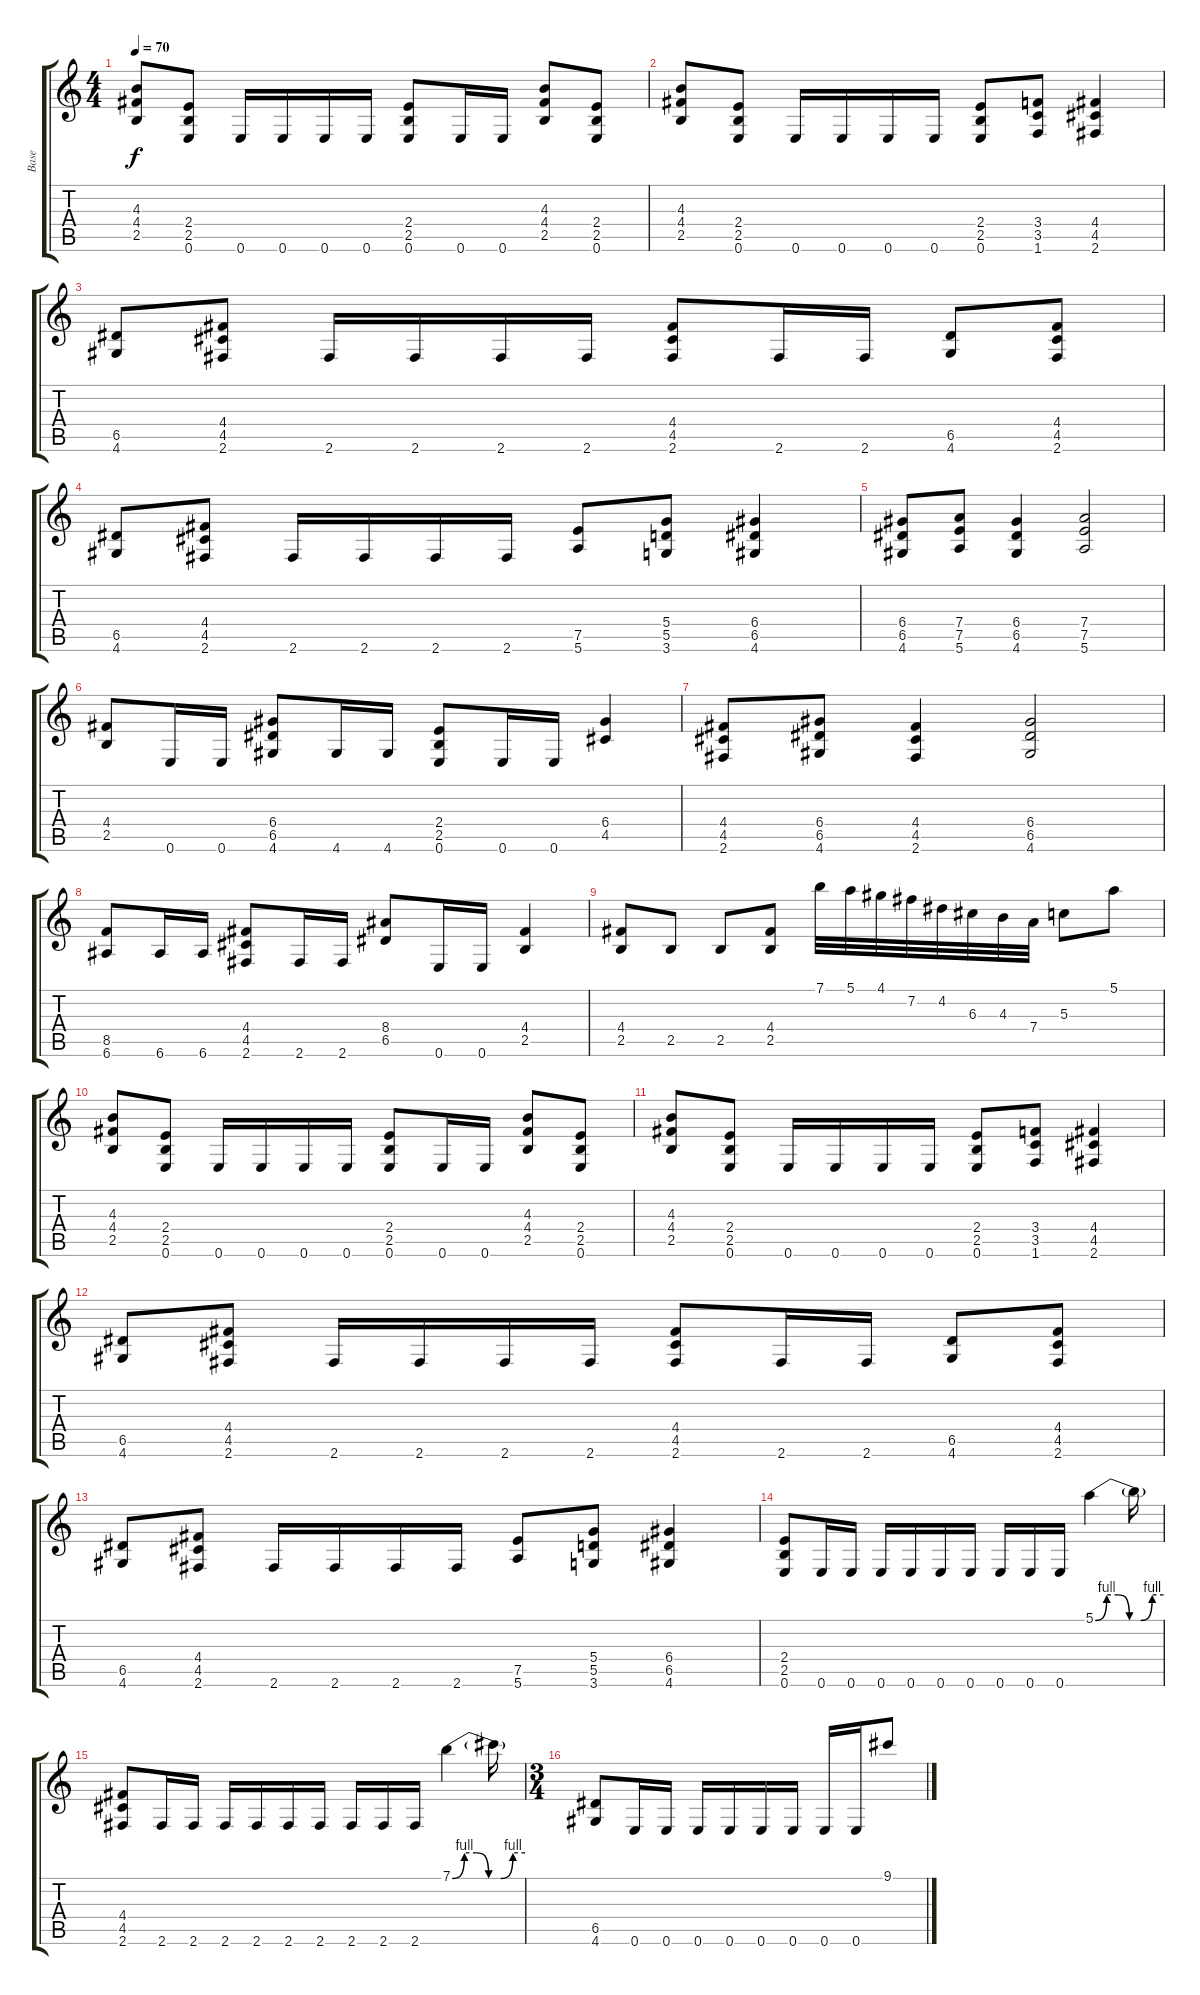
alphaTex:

\track ("Base" "Base") {instrument distortionguitar}
\staff {score tabs}
\tuning (E4 B3 G3 D3 A2 E2) {hide}
\ts (4 4)
\tempo 70
\clef g2
\ks c
(4.3 4.4 2.5).8{dy f instrument distortionguitar} (2.4 2.5 0.6).8 0.6.16 0.6.16 0.6.16 0.6.16 (2.4 2.5 0.6).8 0.6.16 0.6.16 (4.3 4.4 2.5).8 (2.4 2.5 0.6).8 |
(4.3 4.4 2.5).8 (2.4 2.5 0.6).8 0.6.16 0.6.16 0.6.16 0.6.16 (2.4 2.5 0.6).8 (3.4 3.5 1.6).8 (4.4 4.5 2.6).4 |
(6.5 4.6).8 (4.4 4.5 2.6).8 2.6.16 2.6.16 2.6.16 2.6.16 (4.4 4.5 2.6).8 2.6.16 2.6.16 (6.5 4.6).8 (4.4 4.5 2.6).8 |
(6.5 4.6).8 (4.4 4.5 2.6).8 2.6.16 2.6.16 2.6.16 2.6.16 (7.5 5.6).8 (5.4 5.5 3.6).8 (6.4 6.5 4.6).4 |
(6.4 6.5 4.6).8 (7.4 7.5 5.6).8 (6.4 6.5 4.6).4 (7.4 7.5 5.6).2 |
(4.4 2.5).8 0.6.16 0.6.16 (6.4 6.5 4.6).8 4.6.16 4.6.16 (2.4 2.5 0.6).8 0.6.16 0.6.16 (6.4 4.5).4 |
(4.4 4.5 2.6).8 (6.4 6.5 4.6).8 (4.4 4.5 2.6).4 (6.4 6.5 4.6).2 |
(8.5 6.6).8 6.6.16 6.6.16 (4.4 4.5 2.6).8 2.6.16 2.6.16 (8.4 6.5).8 0.6.16 0.6.16 (4.4 2.5).4 |
(4.4 2.5).8 2.5.8 2.5.8 (4.4 2.5).8 7.1.32 5.1.32 4.1.32 7.2.32 4.2.32 6.3.32 4.3.32 7.4.32 5.3.8 5.1.8 |
(4.3 4.4 2.5).8 (2.4 2.5 0.6).8 0.6.16 0.6.16 0.6.16 0.6.16 (2.4 2.5 0.6).8 0.6.16 0.6.16 (4.3 4.4 2.5).8 (2.4 2.5 0.6).8 |
(4.3 4.4 2.5).8 (2.4 2.5 0.6).8 0.6.16 0.6.16 0.6.16 0.6.16 (2.4 2.5 0.6).8 (3.4 3.5 1.6).8 (4.4 4.5 2.6).4 |
(6.5 4.6).8 (4.4 4.5 2.6).8 2.6.16 2.6.16 2.6.16 2.6.16 (4.4 4.5 2.6).8 2.6.16 2.6.16 (6.5 4.6).8 (4.4 4.5 2.6).8 |
(6.5 4.6).8 (4.4 4.5 2.6).8 2.6.16 2.6.16 2.6.16 2.6.16 (7.5 5.6).8 (5.4 5.5 3.6).8 (6.4 6.5 4.6).4 |
(2.4 2.5 0.6).8 0.6.16 0.6.16 0.6.16 0.6.16 0.6.16 0.6.16 0.6.16 0.6.16 0.6.16 5.1{be (custom 0 0 10 4 20 4 30 0 40 0 50 4 60 4)}.4 5.1{t}.16 |
(4.4 4.5 2.6).8 2.6.16 2.6.16 2.6.16 2.6.16 2.6.16 2.6.16 2.6.16 2.6.16 2.6.16 7.1{be (custom 0 0 10 4 20 4 30 0 40 0 50 4 60 4)}.4 7.1{t}.16 |
\ts (3 4)
(6.5 4.6).8 0.6.16 0.6.16 0.6.16 0.6.16 0.6.16 0.6.16 0.6.16 0.6.16 9.1.8
